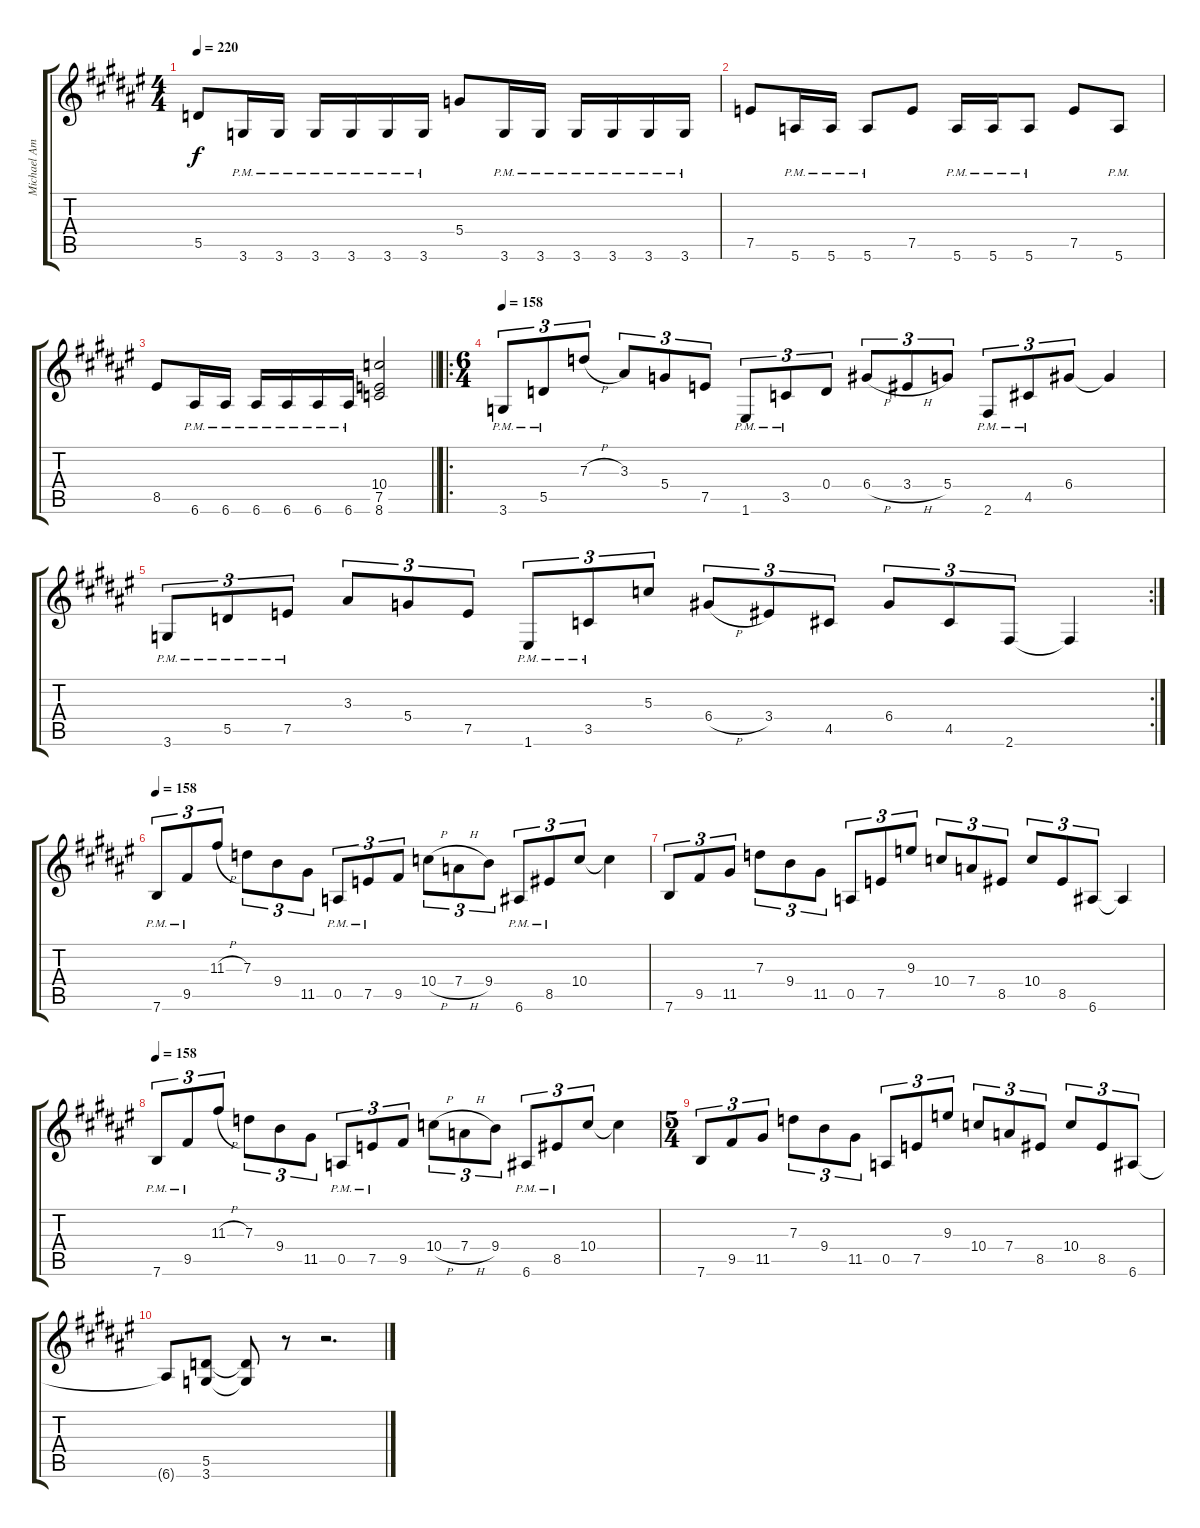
\track ("Michael Ammot" "Michael Am") {instrument distortionguitar}
\staff {score tabs}
\tuning (E4 B3 G3 D3 A2 E2) {hide}
\ts (4 4)
\tempo 220
\clef g2
\ks f#
5.5.8{dy f} 3.6{pm}.16 3.6{pm}.16 3.6{pm}.16 3.6{pm}.16 3.6{pm}.16 3.6{pm}.16 5.4.8 3.6{pm}.16 3.6{pm}.16 3.6{pm}.16 3.6{pm}.16 3.6{pm}.16 3.6{pm}.16 |
7.5.8 5.6{pm}.16 5.6{pm}.16 5.6{pm}.8 7.5.8 5.6{pm}.16 5.6{pm}.16 5.6{pm}.8 7.5.8 5.6{pm}.8 |
\barLineRight lightlight
8.5.8 6.6{pm}.16 6.6{pm}.16 6.6{pm}.16 6.6{pm}.16 6.6{pm}.16 6.6{pm}.16 (10.4 7.5 8.6).2 |
\ro
\ts (6 4)
\tempo 158
3.6{pm}.8{tu (3 2) volume 13 beam Up} 5.5{pm}.8{tu (3 2) beam Up} 7.3{h}.8{tu (3 2) beam Up} 3.3.8{tu (3 2) beam Up} 5.4.8{tu (3 2) beam Up} 7.5.8{tu (3 2) beam Up} 1.6{pm}.8{tu (3 2) beam Up} 3.5{pm}.8{tu (3 2) beam Up} 0.4.8{tu (3 2) beam Up} 6.4{h}.8{tu (3 2)} 3.4{h}.8{tu (3 2)} 5.4.8{tu (3 2)} 2.6{pm}.8{tu (3 2)} 4.5{pm}.8{tu (3 2)} 6.4.8{tu (3 2)} 6.4{t}.4 |
\rc 2
3.6{pm}.8{tu (3 2)} 5.5{pm}.8{tu (3 2)} 7.5{pm}.8{tu (3 2)} 3.3.8{tu (3 2)} 5.4.8{tu (3 2)} 7.5.8{tu (3 2)} 1.6{pm}.8{tu (3 2)} 3.5{pm}.8{tu (3 2)} 5.3.8{tu (3 2)} 6.4{h}.8{tu (3 2)} 3.4.8{tu (3 2)} 4.5.8{tu (3 2)} 6.4.8{tu (3 2)} 4.5.8{tu (3 2)} 2.6.8{tu (3 2)} 2.6{t}.4 |
\tempo 158
7.6{pm}.8{tu (3 2)} 9.5{pm}.8{tu (3 2)} 11.3{h}.8{tu (3 2)} 7.3.8{tu (3 2)} 9.4.8{tu (3 2)} 11.5.8{tu (3 2)} 0.5{pm}.8{tu (3 2)} 7.5{pm}.8{tu (3 2)} 9.5.8{tu (3 2)} 10.4{h}.8{tu (3 2)} 7.4{h}.8{tu (3 2)} 9.4.8{tu (3 2)} 6.6{pm}.8{tu (3 2)} 8.5{pm}.8{tu (3 2)} 10.4.8{tu (3 2)} 10.4{t}.4 |
7.6.8{tu (3 2)} 9.5.8{tu (3 2)} 11.5.8{tu (3 2)} 7.3.8{tu (3 2)} 9.4.8{tu (3 2)} 11.5.8{tu (3 2)} 0.5.8{tu (3 2)} 7.5.8{tu (3 2)} 9.3.8{tu (3 2)} 10.4.8{tu (3 2)} 7.4.8{tu (3 2)} 8.5.8{tu (3 2)} 10.4.8{tu (3 2)} 8.5.8{tu (3 2)} 6.6.8{tu (3 2)} 6.6{t}.4 |
\tempo 158
7.6{pm}.8{tu (3 2)} 9.5{pm}.8{tu (3 2)} 11.3{h}.8{tu (3 2)} 7.3.8{tu (3 2)} 9.4.8{tu (3 2)} 11.5.8{tu (3 2)} 0.5{pm}.8{tu (3 2)} 7.5{pm}.8{tu (3 2)} 9.5.8{tu (3 2)} 10.4{h}.8{tu (3 2)} 7.4{h}.8{tu (3 2)} 9.4.8{tu (3 2)} 6.6{pm}.8{tu (3 2)} 8.5{pm}.8{tu (3 2)} 10.4.8{tu (3 2)} 10.4{t}.4 |
\ts (5 4)
7.6.8{tu (3 2)} 9.5.8{tu (3 2)} 11.5.8{tu (3 2)} 7.3.8{tu (3 2)} 9.4.8{tu (3 2)} 11.5.8{tu (3 2)} 0.5.8{tu (3 2)} 7.5.8{tu (3 2)} 9.3.8{tu (3 2)} 10.4.8{tu (3 2)} 7.4.8{tu (3 2)} 8.5.8{tu (3 2)} 10.4.8{tu (3 2)} 8.5.8{tu (3 2)} 6.6.8{tu (3 2)} |
6.6{t}.8 (5.5 3.6).8 (5.5{t} 3.6{t}).8 r.8 r.2{d}
